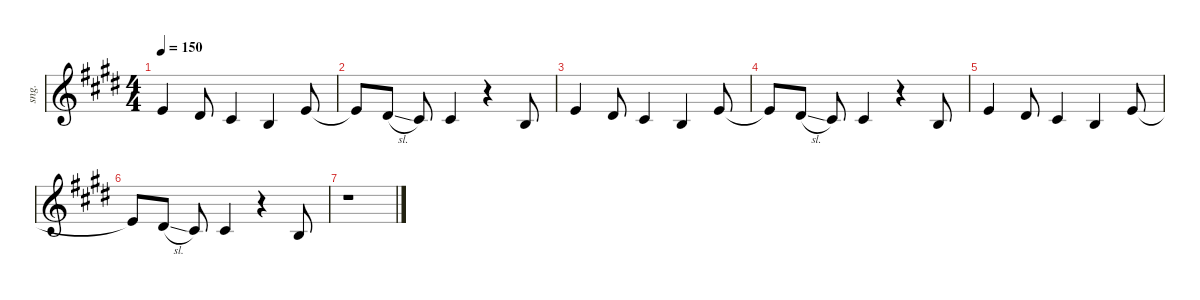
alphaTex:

\defaultSystemsLayout 4
\hideDynamics
\bracketExtendMode nobrackets
\otherSystemsTrackNameOrientation horizontal
\track ("Vocals - G. \"Sting\" Summers" "sng.") {instrument lead6voice}
\staff {score}
\tuning (E4 B3 G3 D3 A2 E2)
\ts (4 4)
\tempo 150
\clef g2
\ks c#minor
0.1{acc forcenatural}.4{dy mf beam Up} 4.2{acc #}.8{beam Up} 2.2{acc #}.4{beam Up} 0.2{acc forcenatural}.4{beam Up} 0.1{acc forcenatural}.8{beam Up} |
0.1{t acc forcenatural}.8{beam Up} 4.2{sl acc #}.8{beam Up} 2.2{acc #}.8{beam Up} 2.2{acc #}.4{beam Up} r.4{beam Up} 0.2{acc forcenatural}.8{beam Up} |
0.1{acc forcenatural}.4{beam Up} 4.2{acc #}.8{beam Up} 2.2{acc #}.4{beam Up} 0.2{acc forcenatural}.4{beam Up} 0.1{acc forcenatural}.8{beam Up} |
0.1{t acc forcenatural}.8{beam Up} 4.2{sl acc #}.8{beam Up} 2.2{acc #}.8{beam Up} 2.2{acc #}.4{beam Up} r.4{beam Up} 0.2{acc forcenatural}.8{beam Up} |
0.1{acc forcenatural}.4{beam Up} 4.2{acc #}.8{beam Up} 2.2{acc #}.4{beam Up} 0.2{acc forcenatural}.4{beam Up} 0.1{acc forcenatural}.8{beam Up} |
0.1{t acc forcenatural}.8{beam Up} 4.2{sl acc #}.8{beam Up} 2.2{acc #}.8{beam Up} 2.2{acc #}.4{beam Up} r.4{beam Up} 0.2{acc forcenatural}.8{beam Up} |
r.1{beam Down}
